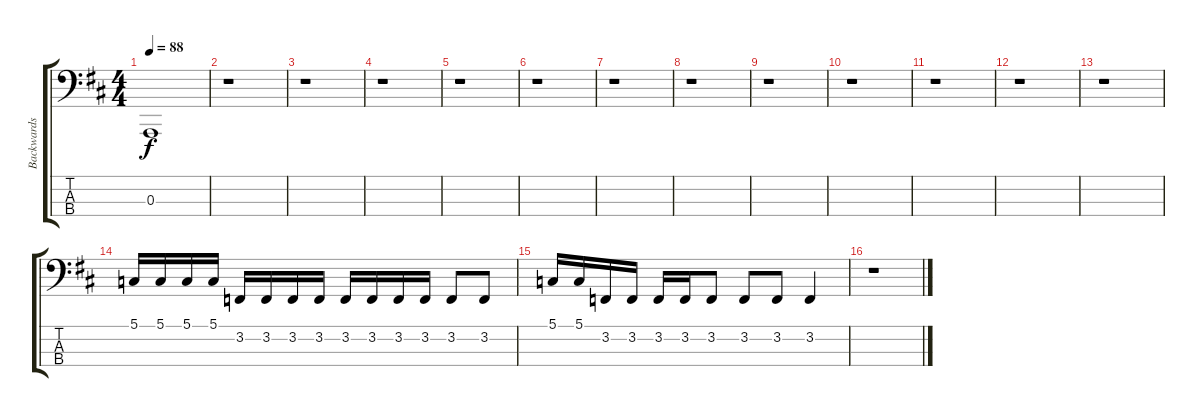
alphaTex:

\track ("Backwards bass (Noel Redding)" "Backwards ") {instrument blownbottle}
\staff {score tabs}
\tuning (G2 D2 A1 E1) {hide}
\ts (4 4)
\tempo 88
\clef f4
\ks d
0.3.1{dy f instrument blownbottle} |
r.1 |
r.1 |
r.1 |
r.1 |
r.1 |
r.1 |
r.1 |
r.1 |
r.1 |
r.1 |
r.1 |
r.1 |
5.1.16 5.1.16 5.1.16 5.1.16 3.2.16 3.2.16 3.2.16 3.2.16 3.2.16 3.2.16 3.2.16 3.2.16 3.2.8 3.2.8 |
5.1.16 5.1.16 3.2.16 3.2.16 3.2.16 3.2.16 3.2.8 3.2.8 3.2.8 3.2.4 |
r.1
